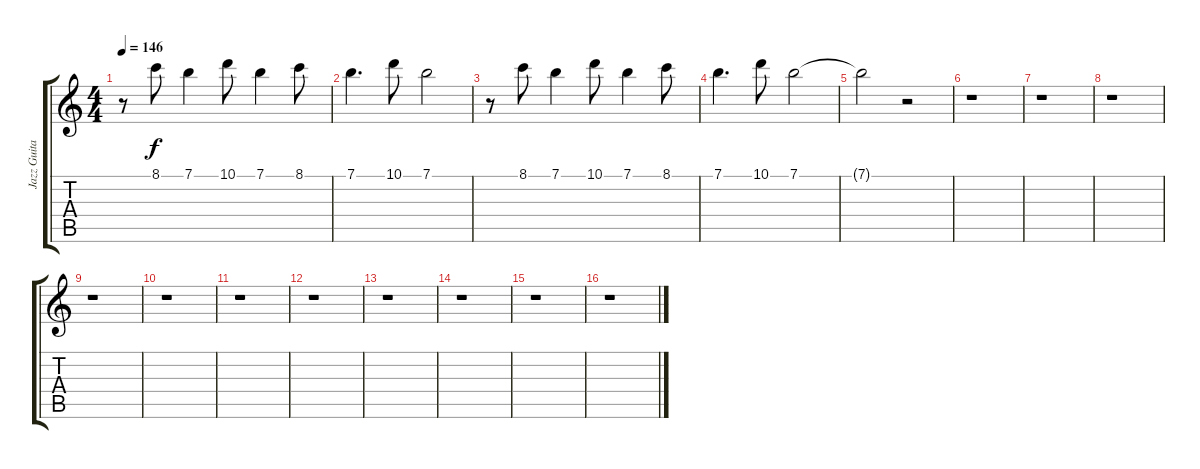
\track ("Jazz Guitar 1/2" "Jazz Guita") {instrument electricguitarjazz}
\staff {score tabs}
\tuning (E4 B3 G3 D3 A2 E2) {hide}
\ts (4 4)
\tempo 146
\clef g2
\ks c
r.8{dy f} 8.1.8 7.1.4 10.1.8 7.1.4 8.1.8 |
7.1.4{d} 10.1.8 7.1.2 |
r.8 8.1.8 7.1.4 10.1.8 7.1.4 8.1.8 |
7.1.4{d} 10.1.8 7.1.2 |
7.1{t}.2 r.2 |
r.1 |
r.1 |
r.1 |
r.1 |
r.1 |
r.1 |
r.1 |
r.1 |
r.1 |
r.1 |
r.1
